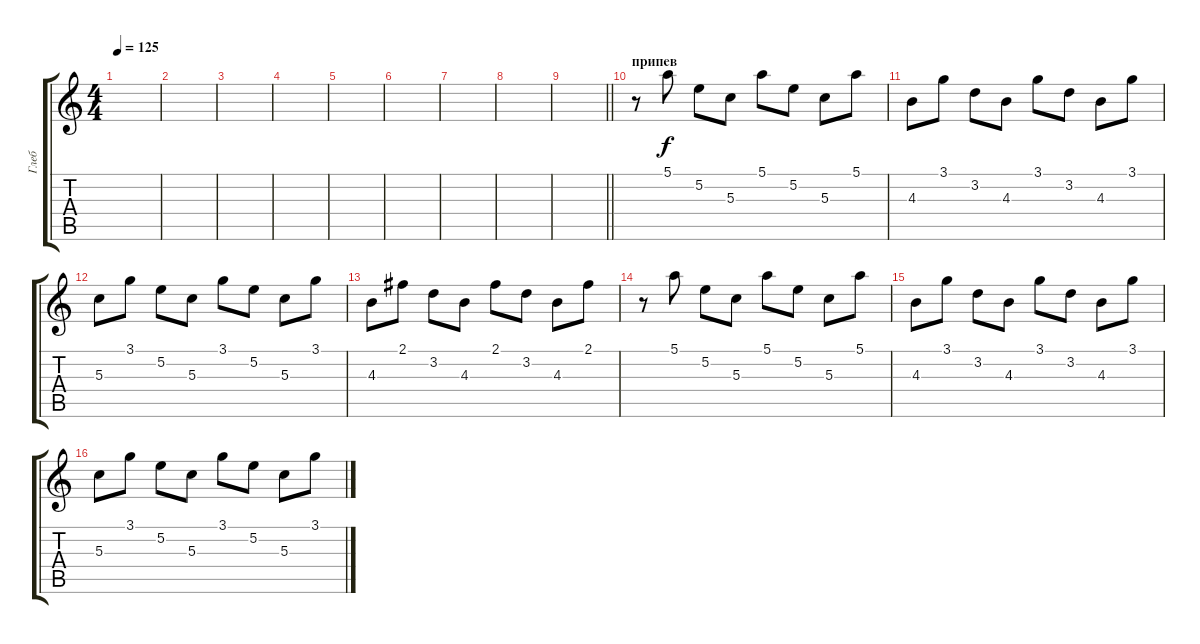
\track ("Глеб" "Глеб") {instrument electricguitarclean}
\staff {score tabs}
\tuning (E4 B3 G3 D3 A2 E2) {hide}
\ts (4 4)
\tempo 125
\clef g2
\ks c
|
|
|
|
|
|
|
|
\barLineRight lightlight
|
\section ("" "припев")
r.8 5.1.8 5.2.8 5.3.8 5.1.8 5.2.8 5.3.8 5.1.8 |
4.3.8 3.1.8 3.2.8 4.3.8 3.1.8 3.2.8 4.3.8 3.1.8 |
5.3.8 3.1.8 5.2.8 5.3.8 3.1.8 5.2.8 5.3.8 3.1.8 |
4.3.8 2.1.8 3.2.8 4.3.8 2.1.8 3.2.8 4.3.8 2.1.8 |
r.8 5.1.8 5.2.8 5.3.8 5.1.8 5.2.8 5.3.8 5.1.8 |
4.3.8 3.1.8 3.2.8 4.3.8 3.1.8 3.2.8 4.3.8 3.1.8 |
5.3.8 3.1.8 5.2.8 5.3.8 3.1.8 5.2.8 5.3.8 3.1.8
